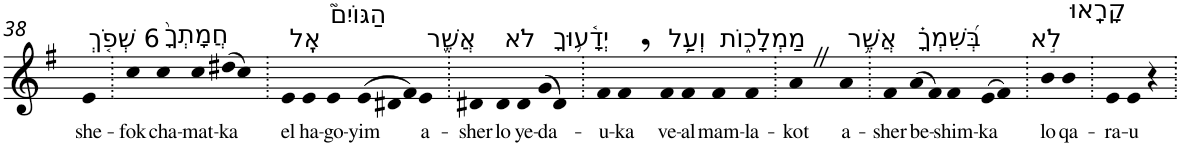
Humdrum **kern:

**kern	**text
*part1	*part1
*staff1	*staff1
*I"Piano	*
*I'Pno	*
!!LO:PB:g=z
*clefG2	*
*k[f#]	*
*G:	*
=38	=38
!LO:TX:a:t=6 שְׁפֹ֤ךְ	!
!	!LO:LY:b
4e	she-
=39.	=39.
!	!LO:LY:b
4cc	-fok
!LO:TX:a:t=חֲמָתְךָ֨	!
!	!LO:LY:b
4cc	cha-
!	!LO:LY:b
4cc	-mat-
!	!LO:LY:b
(>8dd#X	-ka
8cc)	.
=40.	=40.
!LO:TX:a:t=אֶֽל	!
!	!LO:LY:b
4e	el
!LO:TX:a:t=הַגּוֹיִם֮	!
!	!LO:LY:b
4e	ha-
!	!LO:LY:b
4e	-go-
*Xtuplet	*
!	!LO:LY:b
(>12e	-yim
12d#X	.
12f#)	.
!LO:TX:a:t=אֲשֶׁ֪ר	!
!	!LO:LY:b
4e	a-
=41.	=41.
!	!LO:LY:b
4d#X	-sher
!LO:TX:a:t=לֹא	!
!	!LO:LY:b
4d#	lo
!LO:TX:a:t=יְדָ֫ע֥וּךָ	!
!	!LO:LY:b
4d#	ye-
!	!LO:LY:b
(>8g	-da-
8d#)	.
=42.	=42.
!	!LO:LY:b
4f#	-u-
!	!LO:LY:b
4f#,	-ka
!LO:TX:a:t=וְעַ֥ל	!
!	!LO:LY:b
4f#	ve-
!	!LO:LY:b
4f#	-al
!LO:TX:a:t=מַמְלָכ֑וֹת	!
!	!LO:LY:b
4f#	mam-
!	!LO:LY:b
4f#	-la-
=43.	=43.
!	!LO:LY:b
4aZ	-kot
!LO:TX:a:t=אֲשֶׁ֥ר	!
!	!LO:LY:b
4a	a-
=44.	=44.
!	!LO:LY:b
4f#	-sher
!LO:TX:a:t=בְּ֝שִׁמְךָ֗	!
!	!LO:LY:b
(>8a	be-
8f#)	.
!	!LO:LY:b
4f#	-shim-
!	!LO:LY:b
(>8e	-ka
8f#)	.
=45.	=45.
!LO:TX:a:t=לֹ֣א	!
!	!LO:LY:b
4b	lo
!LO:TX:a:t=קָרָֽאוּ	!
!	!LO:LY:b
4b	qa-
=46.	=46.
!	!LO:LY:b
4e	-ra-
!	!LO:LY:b
4e	-u
4r	.
=.	=.
*-	*-
